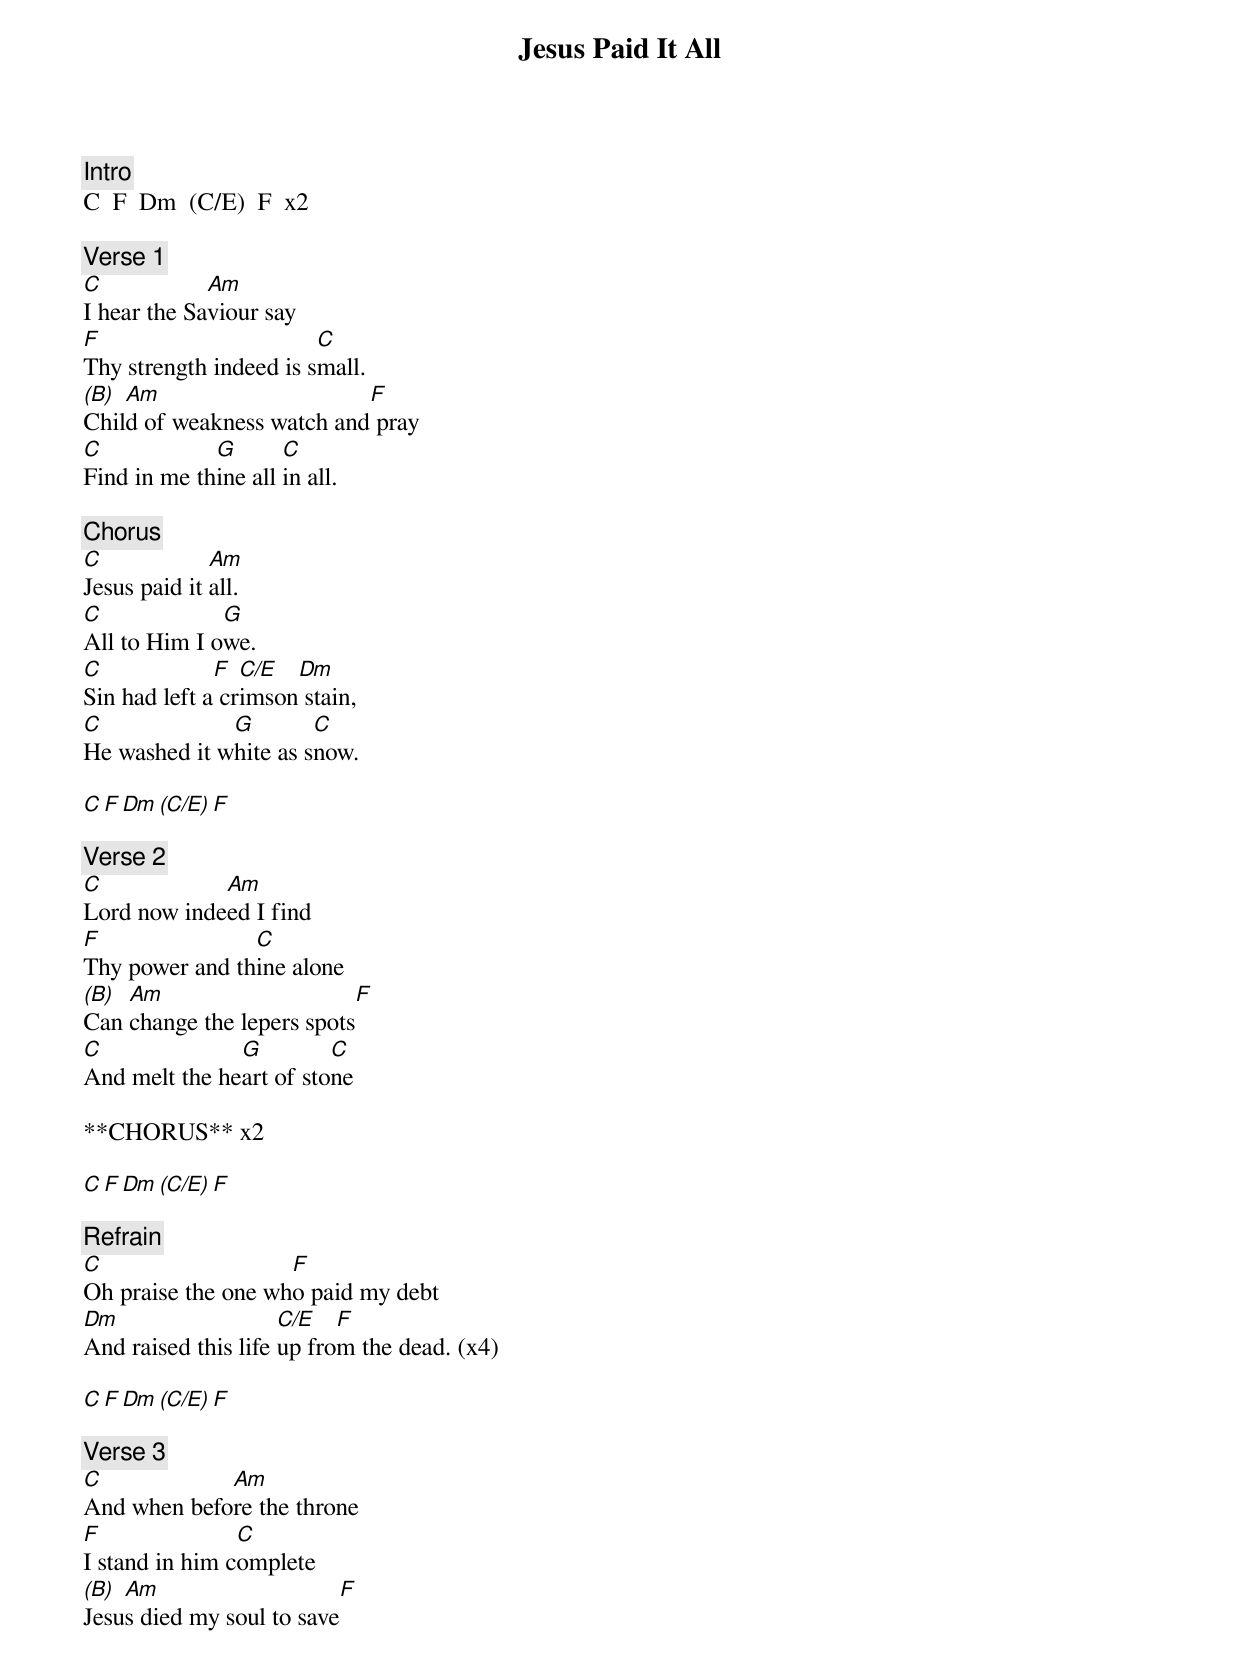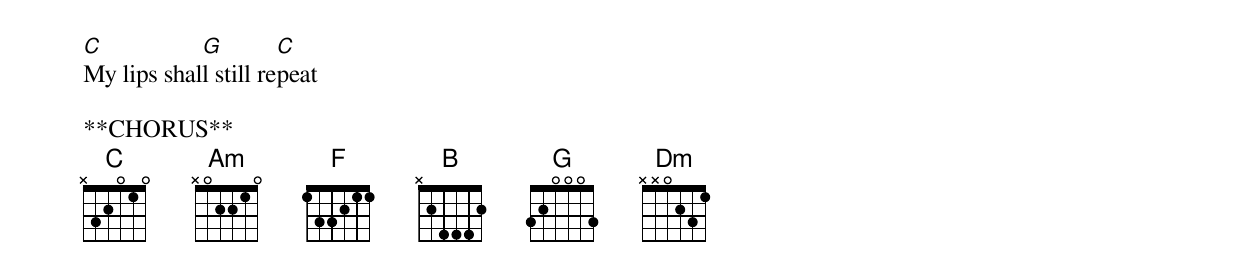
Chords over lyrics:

Jesus Paid It All

[Intro]
C  F  Dm  (C/E)  F  x2

[Verse 1]
C            Am
I hear the Saviour say
F                       C
Thy strength indeed is small.
(B) Am                     F
Child of weakness watch and pray
C            G       C
Find in me thine all in all.

[Chorus]
C             Am
Jesus paid it all.
C             G
All to Him I owe.
C             F  C/E  Dm
Sin had left a crimson stain,
C             G        C
He washed it white as snow.

C  F  Dm  (C/E)  F

[Verse 2]
C            Am
Lord now indeed I find
F               C
Thy power and thine alone
(B) Am                     F
Can change the lepers spots
C              G         C
And melt the heart of stone

**CHORUS** x2

C  F  Dm  (C/E)  F

[Refrain]
C                   F
Oh praise the one who paid my debt
Dm                   C/E   F
And raised this life up from the dead. (x4)

C  F  Dm  (C/E)  F

[Verse 3]
C            Am
And when before the throne
F               C
I stand in him complete
(B) Am                     F
Jesus died my soul to save
C           G         C
My lips shall still repeat

**CHORUS**
